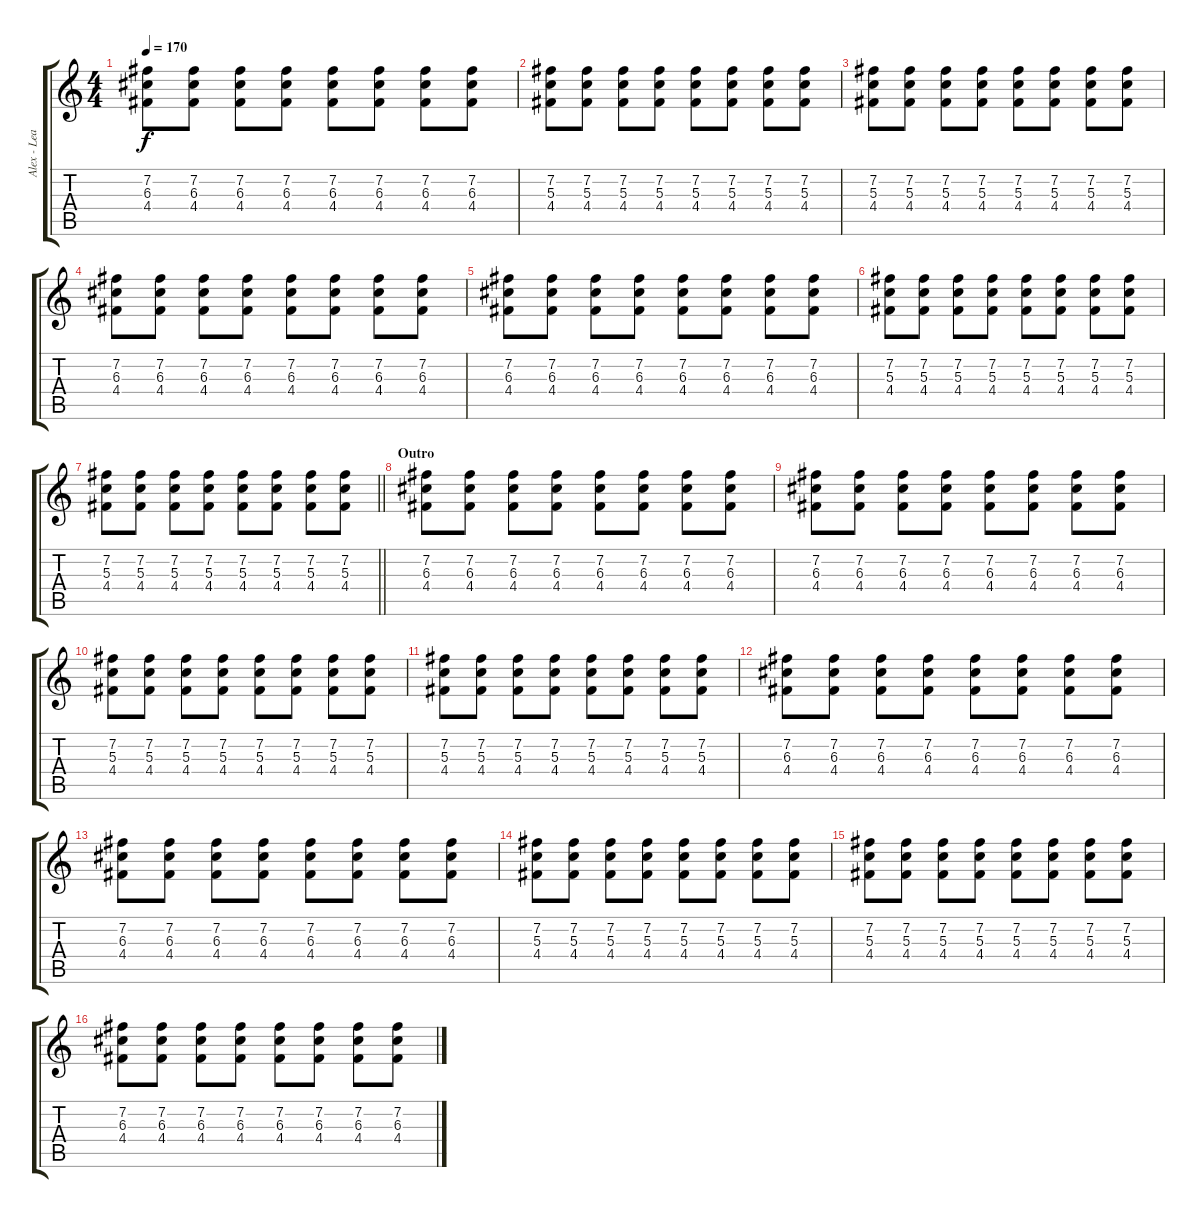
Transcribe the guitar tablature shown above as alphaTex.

\track ("Alex - Lead Guitar" "Alex - Lea") {instrument distortionguitar}
\staff {score tabs}
\tuning (E4 B3 G3 D3 A2 E2) {hide}
\ts (4 4)
\tempo 170
\clef g2
\ks c
(7.2 6.3 4.4).8{dy f} (7.2 6.3 4.4).8 (7.2 6.3 4.4).8 (7.2 6.3 4.4).8 (7.2 6.3 4.4).8 (7.2 6.3 4.4).8 (7.2 6.3 4.4).8 (7.2 6.3 4.4).8 |
(7.2 5.3 4.4).8 (7.2 5.3 4.4).8 (7.2 5.3 4.4).8 (7.2 5.3 4.4).8 (7.2 5.3 4.4).8 (7.2 5.3 4.4).8 (7.2 5.3 4.4).8 (7.2 5.3 4.4).8 |
(7.2 5.3 4.4).8 (7.2 5.3 4.4).8 (7.2 5.3 4.4).8 (7.2 5.3 4.4).8 (7.2 5.3 4.4).8 (7.2 5.3 4.4).8 (7.2 5.3 4.4).8 (7.2 5.3 4.4).8 |
(7.2 6.3 4.4).8 (7.2 6.3 4.4).8 (7.2 6.3 4.4).8 (7.2 6.3 4.4).8 (7.2 6.3 4.4).8 (7.2 6.3 4.4).8 (7.2 6.3 4.4).8 (7.2 6.3 4.4).8 |
(7.2 6.3 4.4).8 (7.2 6.3 4.4).8 (7.2 6.3 4.4).8 (7.2 6.3 4.4).8 (7.2 6.3 4.4).8 (7.2 6.3 4.4).8 (7.2 6.3 4.4).8 (7.2 6.3 4.4).8 |
(7.2 5.3 4.4).8 (7.2 5.3 4.4).8 (7.2 5.3 4.4).8 (7.2 5.3 4.4).8 (7.2 5.3 4.4).8 (7.2 5.3 4.4).8 (7.2 5.3 4.4).8 (7.2 5.3 4.4).8 |
\barLineRight lightlight
(7.2 5.3 4.4).8 (7.2 5.3 4.4).8 (7.2 5.3 4.4).8 (7.2 5.3 4.4).8 (7.2 5.3 4.4).8 (7.2 5.3 4.4).8 (7.2 5.3 4.4).8 (7.2 5.3 4.4).8 |
\section ("" "Outro")
(7.2 6.3 4.4).8 (7.2 6.3 4.4).8 (7.2 6.3 4.4).8 (7.2 6.3 4.4).8 (7.2 6.3 4.4).8 (7.2 6.3 4.4).8 (7.2 6.3 4.4).8 (7.2 6.3 4.4).8 |
(7.2 6.3 4.4).8 (7.2 6.3 4.4).8 (7.2 6.3 4.4).8 (7.2 6.3 4.4).8 (7.2 6.3 4.4).8 (7.2 6.3 4.4).8 (7.2 6.3 4.4).8 (7.2 6.3 4.4).8 |
(7.2 5.3 4.4).8 (7.2 5.3 4.4).8 (7.2 5.3 4.4).8 (7.2 5.3 4.4).8 (7.2 5.3 4.4).8 (7.2 5.3 4.4).8 (7.2 5.3 4.4).8 (7.2 5.3 4.4).8 |
(7.2 5.3 4.4).8 (7.2 5.3 4.4).8 (7.2 5.3 4.4).8 (7.2 5.3 4.4).8 (7.2 5.3 4.4).8 (7.2 5.3 4.4).8 (7.2 5.3 4.4).8 (7.2 5.3 4.4).8 |
(7.2 6.3 4.4).8 (7.2 6.3 4.4).8 (7.2 6.3 4.4).8 (7.2 6.3 4.4).8 (7.2 6.3 4.4).8 (7.2 6.3 4.4).8 (7.2 6.3 4.4).8 (7.2 6.3 4.4).8 |
(7.2 6.3 4.4).8 (7.2 6.3 4.4).8 (7.2 6.3 4.4).8 (7.2 6.3 4.4).8 (7.2 6.3 4.4).8 (7.2 6.3 4.4).8 (7.2 6.3 4.4).8 (7.2 6.3 4.4).8 |
(7.2 5.3 4.4).8 (7.2 5.3 4.4).8 (7.2 5.3 4.4).8 (7.2 5.3 4.4).8 (7.2 5.3 4.4).8 (7.2 5.3 4.4).8 (7.2 5.3 4.4).8 (7.2 5.3 4.4).8 |
(7.2 5.3 4.4).8 (7.2 5.3 4.4).8 (7.2 5.3 4.4).8 (7.2 5.3 4.4).8 (7.2 5.3 4.4).8 (7.2 5.3 4.4).8 (7.2 5.3 4.4).8 (7.2 5.3 4.4).8 |
(7.2 6.3 4.4).8 (7.2 6.3 4.4).8 (7.2 6.3 4.4).8 (7.2 6.3 4.4).8 (7.2 6.3 4.4).8 (7.2 6.3 4.4).8 (7.2 6.3 4.4).8 (7.2 6.3 4.4).8
